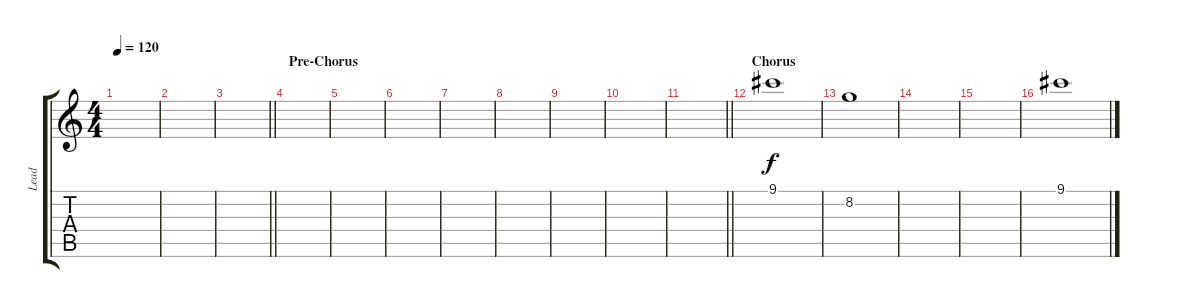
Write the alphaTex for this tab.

\track ("Lead" "Lead") {instrument overdrivenguitar}
\staff {score tabs}
\tuning (E4 B3 G3 D3 A2 E2) {hide}
\ts (4 4)
\tempo 120
\clef g2
\ks c
|
|
\barLineRight lightlight
|
\section ("" "Pre-Chorus")
|
|
|
|
|
|
|
\barLineRight lightlight
|
\section ("" "Chorus")
9.1.1{volume 13} |
8.2.1 |
|
|
9.1.1
